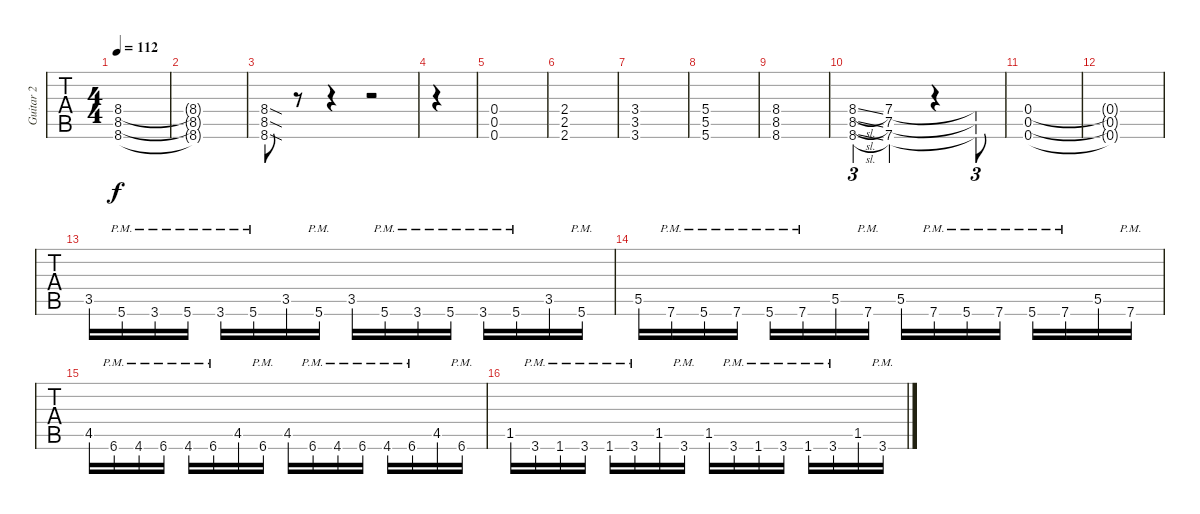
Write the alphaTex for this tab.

\track ("Guitar 2" "Guitar 2") {instrument overdrivenguitar}
\staff {tabs}
\tuning (D4 A3 F3 C3 G2 C2) {hide}
\ts (4 4)
\tempo 112
\clef g2
\ks c
(8.4 8.5 8.6).1{dy f} |
(8.4{t} 8.5{t} 8.6{t}).1 |
(8.4{sod} 8.5{sod} 8.6{sod}).8 r.8 r.4 r.2 |
|
(0.4 0.5 0.6).1 |
(2.4 2.5 2.6).1 |
(3.4 3.5 3.6).1 |
(5.4 5.5 5.6).1 |
(8.4 8.5 8.6).1 |
(8.4{sl} 8.5{sl} 8.6{sl}).4{tu (3 2)} (7.4 7.5 7.6).2 r.4 (7.4{t} 7.5{t} 7.6{t}).8{tu (3 2)} |
(0.4 0.5 0.6).1 |
(0.4{t} 0.5{t} 0.6{t}).1 |
3.5.16 5.6{pm}.16 3.6{pm}.16 5.6{pm}.16 3.6{pm}.16 5.6{pm}.16 3.5.16 5.6{pm}.16 3.5.16 5.6{pm}.16 3.6{pm}.16 5.6{pm}.16 3.6{pm}.16 5.6{pm}.16 3.5.16 5.6{pm}.16 |
5.5.16 7.6{pm}.16 5.6{pm}.16 7.6{pm}.16 5.6{pm}.16 7.6{pm}.16 5.5.16 7.6{pm}.16 5.5.16 7.6{pm}.16 5.6{pm}.16 7.6{pm}.16 5.6{pm}.16 7.6{pm}.16 5.5.16 7.6{pm}.16 |
4.5.16 6.6{pm}.16 4.6{pm}.16 6.6{pm}.16 4.6{pm}.16 6.6{pm}.16 4.5.16 6.6{pm}.16 4.5.16 6.6{pm}.16 4.6{pm}.16 6.6{pm}.16 4.6{pm}.16 6.6{pm}.16 4.5.16 6.6{pm}.16 |
1.5.16 3.6{pm}.16 1.6{pm}.16 3.6{pm}.16 1.6{pm}.16 3.6{pm}.16 1.5.16 3.6{pm}.16 1.5.16 3.6{pm}.16 1.6{pm}.16 3.6{pm}.16 1.6{pm}.16 3.6{pm}.16 1.5.16 3.6{pm}.16
